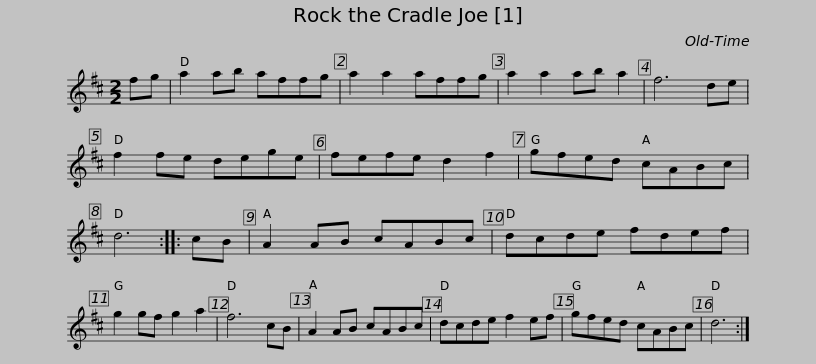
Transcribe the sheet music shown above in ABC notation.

X:1
L:1/8
M:2/2
I:linebreak $
K:D
V:1 treble
V:1
 fg | a2 ab affg | a2 a2 affg | a2 a2 ab a2 | f6 de | %5
 f2 fe dege | fefe d2 f2 |$ gfed cABc | d6 :: cB | %10
 A2 AB cABc | dcde fdef | g2 gf g2 a2 | f6 cB | A2 AB cABc |$ %15
 dcde f2 ef | gfed cABc | d6 :| %18
